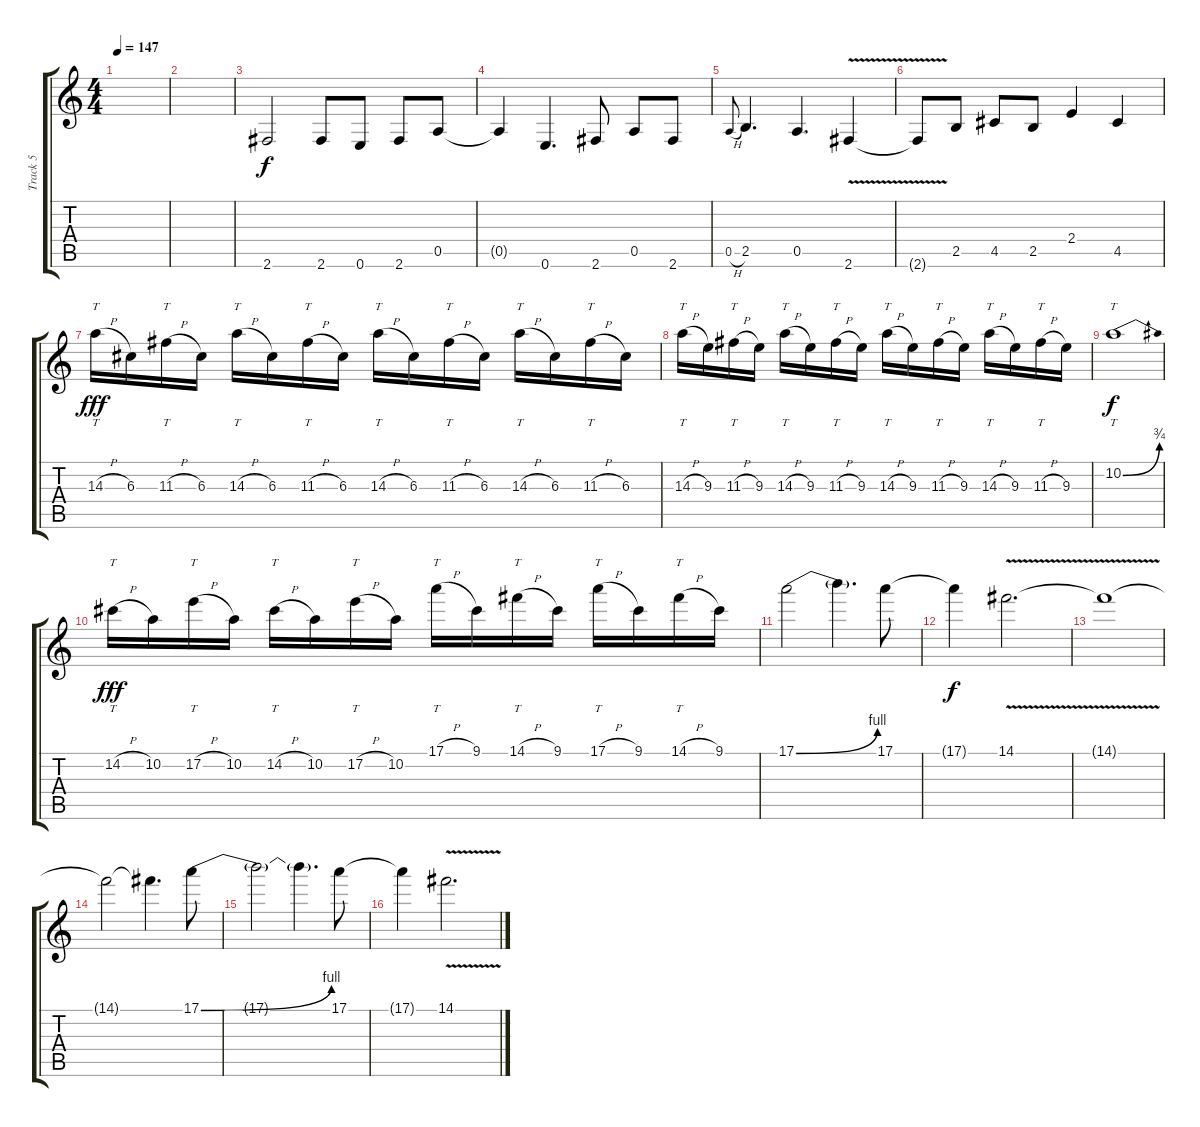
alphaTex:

\track ("Track 5" "Track 5") {instrument distortionguitar}
\staff {score tabs}
\tuning (E4 B3 G3 D3 A2 E2) {hide}
\ts (4 4)
\tempo 147
\clef g2
\ks c
|
|
2.6.2{volume 16} 2.6.8 0.6.8 2.6.8 0.5.8 |
0.5{t}.4 0.6.4{d} 2.6.8 0.5.8 2.6.8 |
0.5{h}.8{gr onbeat} 2.5.4{d} 0.5.4{d} 2.6{v}.4 |
2.6{t}.8 2.5.8 4.5.8 2.5.8 2.4.4 4.5.4 |
14.3{h}.16{tt dy fff} 6.3.16 11.3{h}.16{tt} 6.3.16 14.3{h}.16{tt} 6.3.16 11.3{h}.16{tt} 6.3.16 14.3{h}.16{tt} 6.3.16 11.3{h}.16{tt} 6.3.16 14.3{h}.16{tt} 6.3.16 11.3{h}.16{tt} 6.3.16 |
14.3{h}.16{tt} 9.3.16 11.3{h}.16{tt} 9.3.16 14.3{h}.16{tt} 9.3.16 11.3{h}.16{tt} 9.3.16 14.3{h}.16{tt} 9.3.16 11.3{h}.16{tt} 9.3.16 14.3{h}.16{tt} 9.3.16 11.3{h}.16{tt} 9.3.16 |
10.2{be (bend 0 0 60 3)}.1{tt dy f} |
14.2{h}.16{tt dy fff} 10.2.16 17.2{h}.16{tt} 10.2.16 14.2{h}.16{tt} 10.2.16 17.2{h}.16{tt} 10.2.16 17.1{h}.16{tt} 9.1.16 14.1{h}.16{tt} 9.1.16 17.1{h}.16{tt} 9.1.16 14.1{h}.16{tt} 9.1.16 |
17.1{be (bend 0 0 60 4)}.2{volume 8} 17.1{t}.4{d} 17.1.8 |
17.1{t}.4{dy f} 14.1{v}.2{d} |
14.1{t}.1 |
14.1{t}.2 14.1{t}.4{d} 17.1{be (bend 0 0 60 4)}.8 |
17.1{t}.2 17.1{t}.4{d} 17.1.8 |
17.1{t}.4 14.1{v}.2{d}
